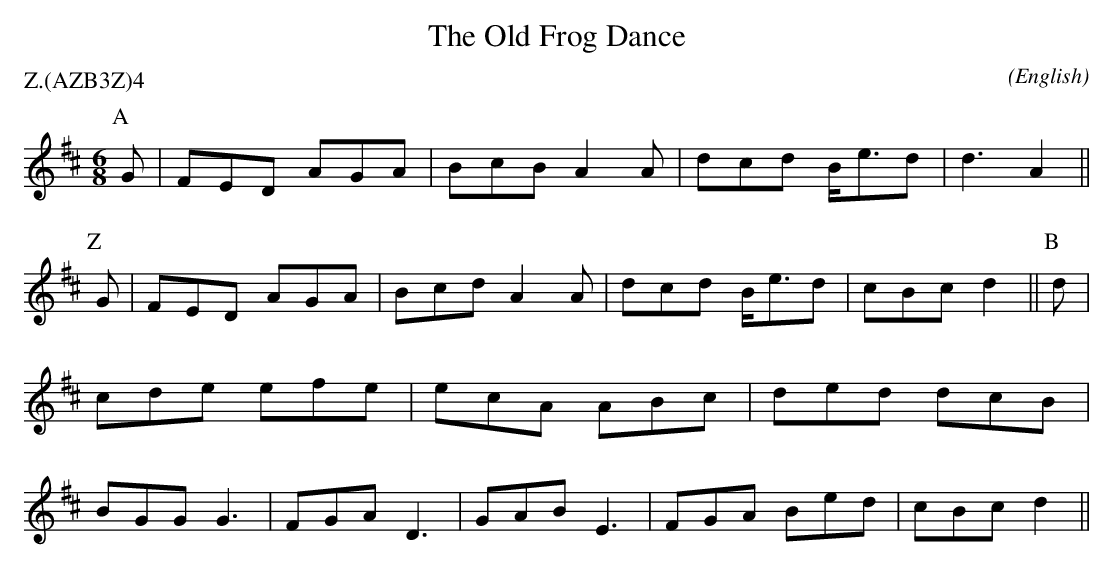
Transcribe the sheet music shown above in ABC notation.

X:1
T:The Old Frog Dance
M:6/8
C:
O:English
P:Z.(AZB3Z)4
K:D
P:A
G | FED AGA | BcB A2 A | dcd B<ed | d3  A2 ||\
P:Z
G | FED AGA | Bcd A2 A | dcd B<ed | cBc d2 ||\
P:B
d | cde efe | ecA ABc  | ded dcB  | BGG G3 |\
FGA D3  | GAB E3   | FGA Bed  | cBc d2 ||
